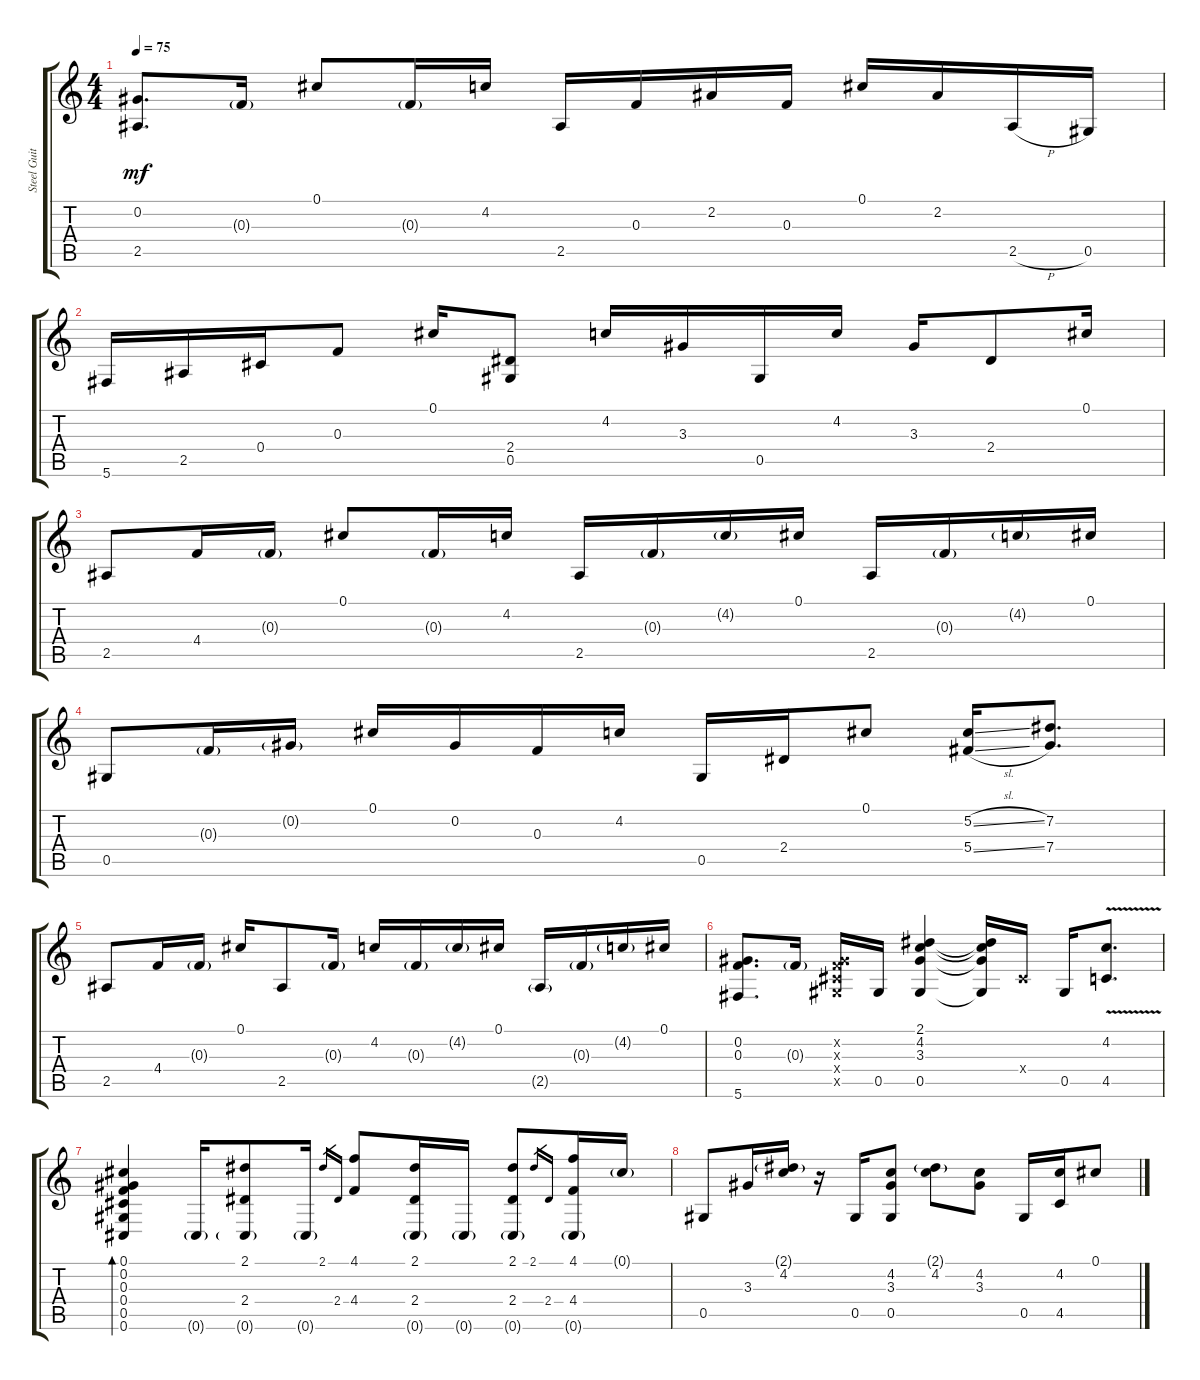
\track ("Steel Guitar" "Steel Guit") {instrument acousticguitarsteel}
\staff {score tabs}
\tuning (Db4 Ab3 F3 Db3 Ab2 Db2) {hide}
\ts (4 4)
\tempo 75
\clef g2
\ks c
(0.2 2.5).8{d dy mf} 0.3{g}.16 0.1.8 0.3{g}.16 4.2.16 2.5.16 0.3.16 2.2.16 0.3.16 0.1.16 2.2.16 2.5{h}.16 0.5.16 |
5.6.16 2.5.16 0.4.16 0.3.8 0.1.16 (2.4 0.5).8 4.2.16 3.3.16 0.5.16 4.2.16 3.3.16 2.4.8 0.1.16 |
2.5.8 4.4.16 0.3{g}.16 0.1.8 0.3{g}.16 4.2.16 2.5.16 0.3{g}.16 4.2{g}.16 0.1.16 2.5.16 0.3{g}.16 4.2{g}.16 0.1.16 |
0.5.8 0.3{g}.16 0.2{g}.16 0.1.16 0.2.16 0.3.16 4.2.16 0.5.16 2.4.16 0.1.8 (5.2{sl} 5.4{sl}).16 (7.2 7.4).8{d} |
2.5.8 4.4.16 0.3{g}.16 0.1.16 2.5.8 0.3{g}.16 4.2.16 0.3{g}.16 4.2{g}.16 0.1.16 2.5{g}.16 0.3{g}.16 4.2{g}.16 0.1.16 |
(0.2 0.3 5.6).8{d} 0.3{g}.16 (0.2{x} 0.3{x} 0.4{x} 0.5{x}).16 0.5.16 (2.1 4.2 3.3 0.5).4 (2.1{t} 4.2{t} 3.3{t} 0.5{t}).16 0.4{x}.16 0.5.16 (4.2{v} 4.5{v}).8{d} |
(0.1 0.2 0.3 0.4 0.5 0.6).4{bd 60} 0.6{g}.16 (2.1 2.4 0.6{g}).8 0.6{g}.16 2.1.16{gr} 2.4.16{gr} (4.1 4.4).8 (2.1 2.4 0.6{g}).16 0.6{g}.16 (2.1 2.4 0.6{g}).8 2.1.16{gr} 2.4.16{gr} (4.1 4.4 0.6{g}).16 0.1{g}.16 |
0.5.8 3.3.16 (2.1{g} 4.2).16 r.16 0.5.16 (4.2 3.3 0.5).8 (2.1{g} 4.2).8 (4.2 3.3).8 0.5.16 (4.2 4.5).16 0.1.8
